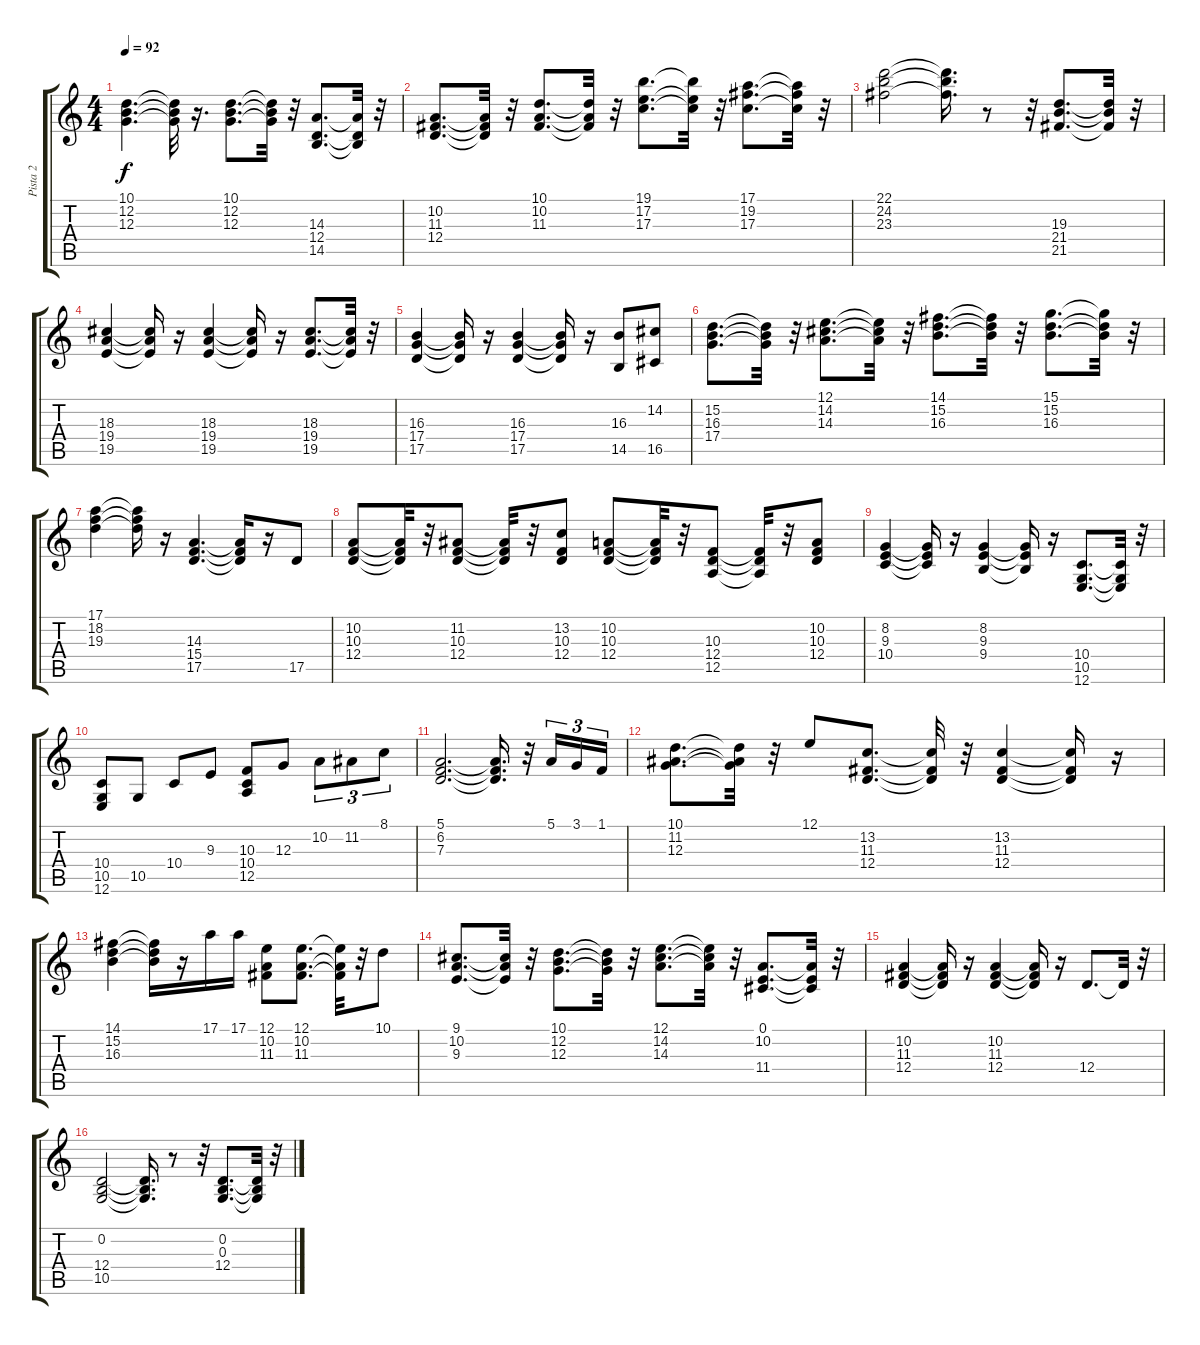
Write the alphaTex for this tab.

\track ("Pista 2" "Pista 2") {instrument acousticgrandpiano}
\staff {score tabs}
\tuning (E4 B3 G3 D3 A2 E2) {hide}
\ts (4 4)
\tempo 92
\clef g2
\ks c
(10.1 12.2 12.3).4{d dy f} (10.1{t} 12.2{t} 12.3{t}).32 r.16{d} (10.1 12.2 12.3).8{d} (10.1{t} 12.2{t} 12.3{t}).32 r.32 (14.3 12.4 14.5).8{d} (14.3{t} 12.4{t} 14.5{t}).32 r.32 |
(10.2 11.3 12.4).8{d} (10.2{t} 11.3{t} 12.4{t}).32 r.32 (10.1 10.2 11.3).8{d} (10.1{t} 10.2{t} 11.3{t}).32 r.32 (19.1 17.2 17.3).8{d} (19.1{t} 17.2{t} 17.3{t}).32 r.32 (17.1 19.2 17.3).8{d} (17.1{t} 19.2{t} 17.3{t}).32 r.32 |
(22.1 24.2 23.3).2 (22.1{t} 24.2{t} 23.3{t}).16{d} r.8 r.32 (19.3 21.4 21.5).8{d} (19.3{t} 21.4{t} 21.5{t}).32 r.32 |
(18.3 19.4 19.5).4 (18.3{t} 19.4{t} 19.5{t}).16 r.16 (18.3 19.4 19.5).4 (18.3{t} 19.4{t} 19.5{t}).16 r.16 (18.3 19.4 19.5).8{d} (18.3{t} 19.4{t} 19.5{t}).32 r.32 |
(16.3 17.4 17.5).4 (16.3{t} 17.4{t} 17.5{t}).16 r.16 (16.3 17.4 17.5).4 (16.3{t} 17.4{t} 17.5{t}).16 r.16 (16.3 14.5).8 (14.2 16.5).8 |
(15.2 16.3 17.4).8{d} (15.2{t} 16.3{t} 17.4{t}).32 r.32 (12.1 14.2 14.3).8{d} (12.1{t} 14.2{t} 14.3{t}).32 r.32 (14.1 15.2 16.3).8{d} (14.1{t} 15.2{t} 16.3{t}).32 r.32 (15.1 15.2 16.3).8{d} (15.1{t} 15.2{t} 16.3{t}).32 r.32 |
(17.1 18.2 19.3).4 (17.1{t} 18.2{t} 19.3{t}).16 r.16 (14.3 15.4 17.5).4{d} (14.3{t} 15.4{t} 17.5{t}).16 r.16 17.5.8 |
(10.2 10.3 12.4).8 (10.2{t} 10.3{t} 12.4{t}).32 r.32 (11.2 10.3 12.4).8 (11.2{t} 10.3{t} 12.4{t}).32 r.32 (13.2 10.3 12.4).8 (10.2 10.3 12.4).8 (10.2{t} 10.3{t} 12.4{t}).32 r.32 (10.3 12.4 12.5).8 (10.3{t} 12.4{t} 12.5{t}).32 r.32 (10.2 10.3 12.4).8 |
(8.2 9.3 10.4).4 (8.2{t} 9.3{t} 10.4{t}).16 r.16 (8.2 9.3 9.4).4 (8.2{t} 9.3{t} 9.4{t}).16 r.16 (10.4 10.5 12.6).8{d} (10.4{t} 10.5{t} 12.6{t}).32 r.32 |
(10.4 10.5 12.6).8 10.5.8 10.4.8 9.3.8 (10.3 10.4 12.5).8 12.3.8 10.2.8{tu (3 2)} 11.2.8{tu (3 2)} 8.1.8{tu (3 2)} |
(5.1 6.2 7.3).2{d} (5.1{t} 6.2{t} 7.3{t}).16{d} r.32 5.1.16{tu (3 2)} 3.1.16{tu (3 2)} 1.1.16{tu (3 2)} |
(10.1 11.2 12.3).8{d} (10.1{t} 11.2{t} 12.3{t}).32 r.32 12.1.8 (13.2 11.3 12.4).8{d} (13.2{t} 11.3{t} 12.4{t}).32 r.32 (13.2 11.3 12.4).4 (13.2{t} 11.3{t} 12.4{t}).16 r.16 |
(14.1 15.2 16.3).4 (14.1{t} 15.2{t} 16.3{t}).16 r.16 17.1.16 17.1.16 (12.1 10.2 11.3).8 (12.1 10.2 11.3).8{d} (12.1{t} 10.2{t} 11.3{t}).32 r.32 10.1.8 |
(9.1 10.2 9.3).8{d} (9.1{t} 10.2{t} 9.3{t}).32 r.32 (10.1 12.2 12.3).8{d} (10.1{t} 12.2{t} 12.3{t}).32 r.32 (12.1 14.2 14.3).8{d} (12.1{t} 14.2{t} 14.3{t}).32 r.32 (0.1 10.2 11.4).8{d} (0.1{t} 10.2{t} 11.4{t}).32 r.32 |
(10.2 11.3 12.4).4 (10.2{t} 11.3{t} 12.4{t}).16 r.16 (10.2 11.3 12.4).4 (10.2{t} 11.3{t} 12.4{t}).16 r.16 12.4.8{d} 12.4{t}.32 r.32 |
(0.2 12.4 10.5).2 (0.2{t} 12.4{t} 10.5{t}).16{d} r.8 r.32 (0.2 0.3 12.4).8{d} (0.2{t} 0.3{t} 12.4{t}).32 r.32
